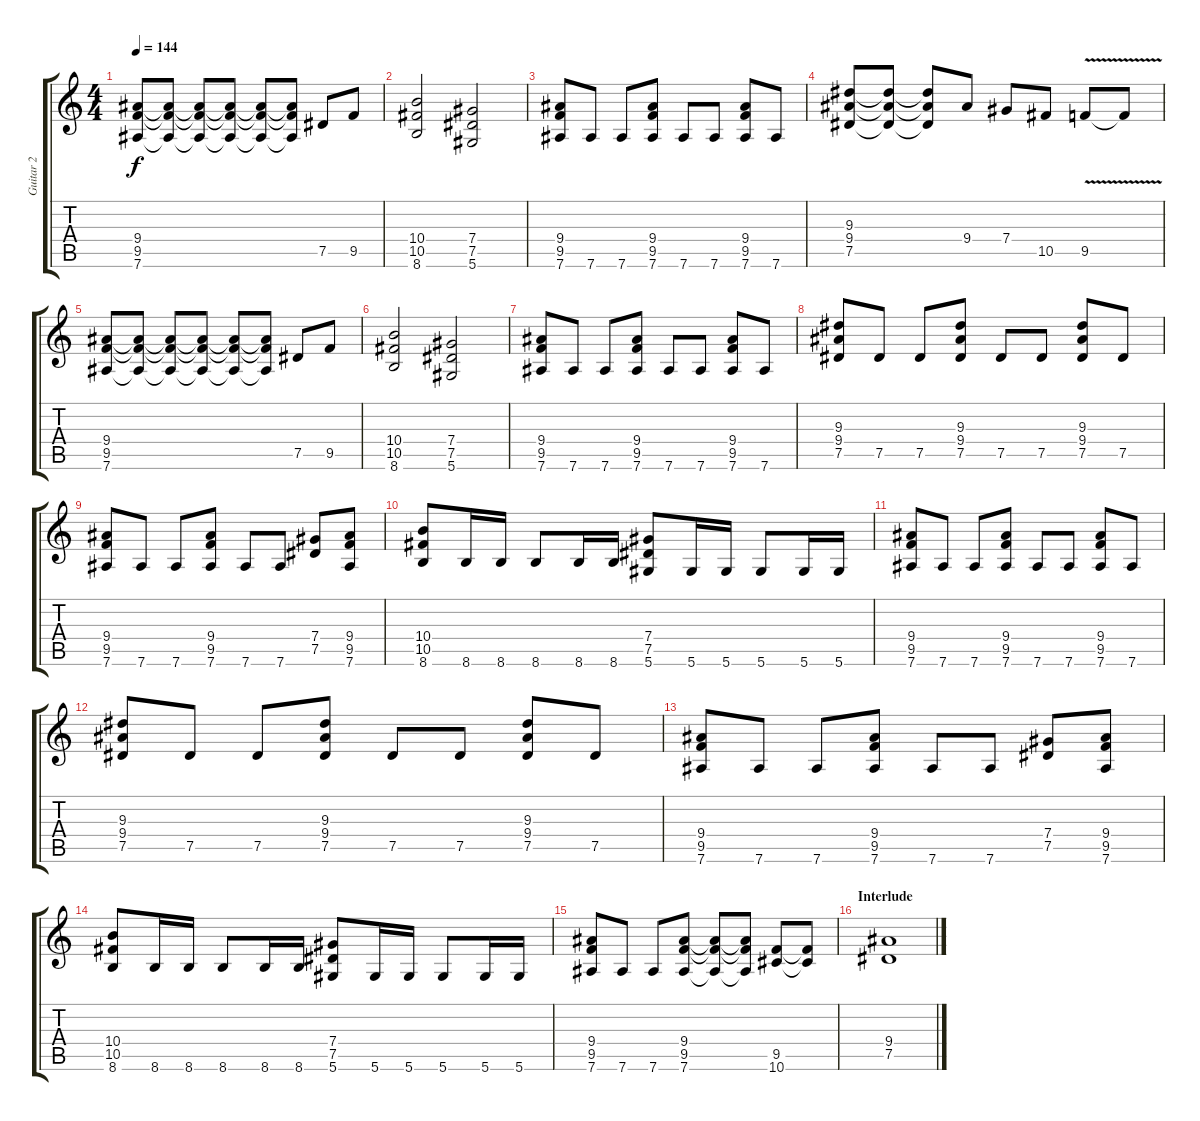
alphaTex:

\track ("Guitar 2" "Guitar 2") {instrument distortionguitar}
\staff {score tabs}
\tuning (Eb4 Bb3 Gb3 Db3 Ab2 Eb2) {hide}
\ts (4 4)
\tempo 144
\clef g2
\ks c
(9.4 9.5 7.6).8{dy f} (9.4{t} 9.5{t} 7.6{t}).8 (9.4{t} 9.5{t} 7.6{t}).8 (9.4{t} 9.5{t} 7.6{t}).8 (9.4{t} 9.5{t} 7.6{t}).8 (9.4{t} 9.5{t} 7.6{t}).8 7.5.8 9.5.8 |
(10.4 10.5 8.6).2 (7.4 7.5 5.6).2 |
(9.4 9.5 7.6).8 7.6.8 7.6.8 (9.4 9.5 7.6).8 7.6.8 7.6.8 (9.4 9.5 7.6).8 7.6.8 |
(9.3 9.4 7.5).8 (9.3{t} 9.4{t} 7.5{t}).8 (9.3{t} 9.4{t} 7.5{t}).8 9.4.8 7.4.8 10.5.8 9.5{v}.8 9.5{t}.8 |
(9.4 9.5 7.6).8 (9.4{t} 9.5{t} 7.6{t}).8 (9.4{t} 9.5{t} 7.6{t}).8 (9.4{t} 9.5{t} 7.6{t}).8 (9.4{t} 9.5{t} 7.6{t}).8 (9.4{t} 9.5{t} 7.6{t}).8 7.5.8 9.5.8 |
(10.4 10.5 8.6).2 (7.4 7.5 5.6).2 |
(9.4 9.5 7.6).8 7.6.8 7.6.8 (9.4 9.5 7.6).8 7.6.8 7.6.8 (9.4 9.5 7.6).8 7.6.8 |
(9.3 9.4 7.5).8 7.5.8 7.5.8 (9.3 9.4 7.5).8 7.5.8 7.5.8 (9.3 9.4 7.5).8 7.5.8 |
(9.4 9.5 7.6).8 7.6.8 7.6.8 (9.4 9.5 7.6).8 7.6.8 7.6.8 (7.4 7.5).8 (9.4 9.5 7.6).8 |
(10.4 10.5 8.6).8 8.6.16 8.6.16 8.6.8 8.6.16 8.6.16 (7.4 7.5 5.6).8 5.6.16 5.6.16 5.6.8 5.6.16 5.6.16 |
(9.4 9.5 7.6).8 7.6.8 7.6.8 (9.4 9.5 7.6).8 7.6.8 7.6.8 (9.4 9.5 7.6).8 7.6.8 |
(9.3 9.4 7.5).8 7.5.8 7.5.8 (9.3 9.4 7.5).8 7.5.8 7.5.8 (9.3 9.4 7.5).8 7.5.8 |
(9.4 9.5 7.6).8 7.6.8 7.6.8 (9.4 9.5 7.6).8 7.6.8 7.6.8 (7.4 7.5).8 (9.4 9.5 7.6).8 |
(10.4 10.5 8.6).8 8.6.16 8.6.16 8.6.8 8.6.16 8.6.16 (7.4 7.5 5.6).8 5.6.16 5.6.16 5.6.8 5.6.16 5.6.16 |
(9.4 9.5 7.6).8 7.6.8 7.6.8 (9.4 9.5 7.6).8 (9.4{t} 9.5{t} 7.6{t}).8 (9.4{t} 9.5{t} 7.6{t}).8 (9.5 10.6).8 (9.5{t} 10.6{t}).8 |
\section ("" "Interlude")
(9.4 7.5).1
